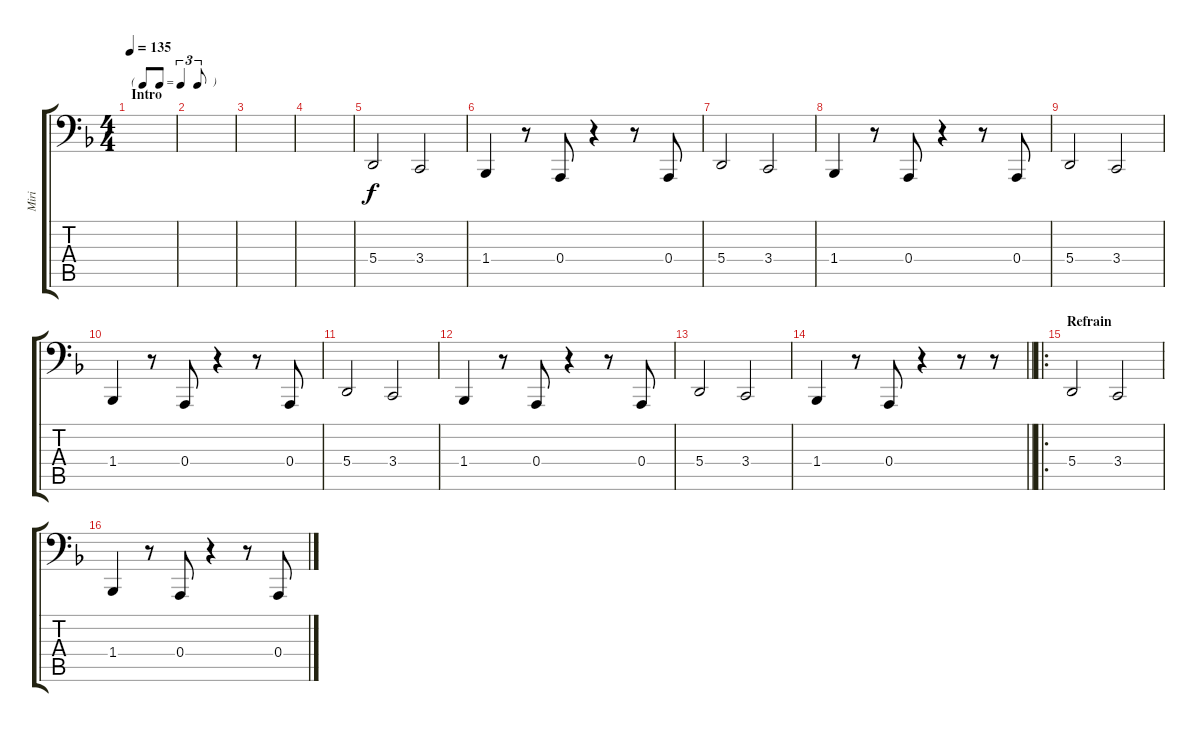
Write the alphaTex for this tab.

\track ("Miri" "Miri") {instrument acousticgrandpiano}
\staff {score tabs}
\tuning (C3 G2 D2 A1 E1 B0) {hide}
\ts (4 4)
\tf triplet8th
\section ("" "Intro")
\tempo 135
\clef f4
\ks f
|
|
|
|
5.4.2 3.4.2 |
1.4.4 r.8 0.4.8 r.4 r.8 0.4.8 |
5.4.2 3.4.2 |
1.4.4 r.8 0.4.8 r.4 r.8 0.4.8 |
5.4.2 3.4.2 |
1.4.4 r.8 0.4.8 r.4 r.8 0.4.8 |
5.4.2 3.4.2 |
1.4.4 r.8 0.4.8 r.4 r.8 0.4.8 |
5.4.2 3.4.2 |
\barLineRight lightlight
1.4.4 r.8 0.4.8 r.4 r.8 r.8 |
\ro
\section ("" "Refrain")
5.4.2 3.4.2 |
1.4.4 r.8 0.4.8 r.4 r.8 0.4.8
